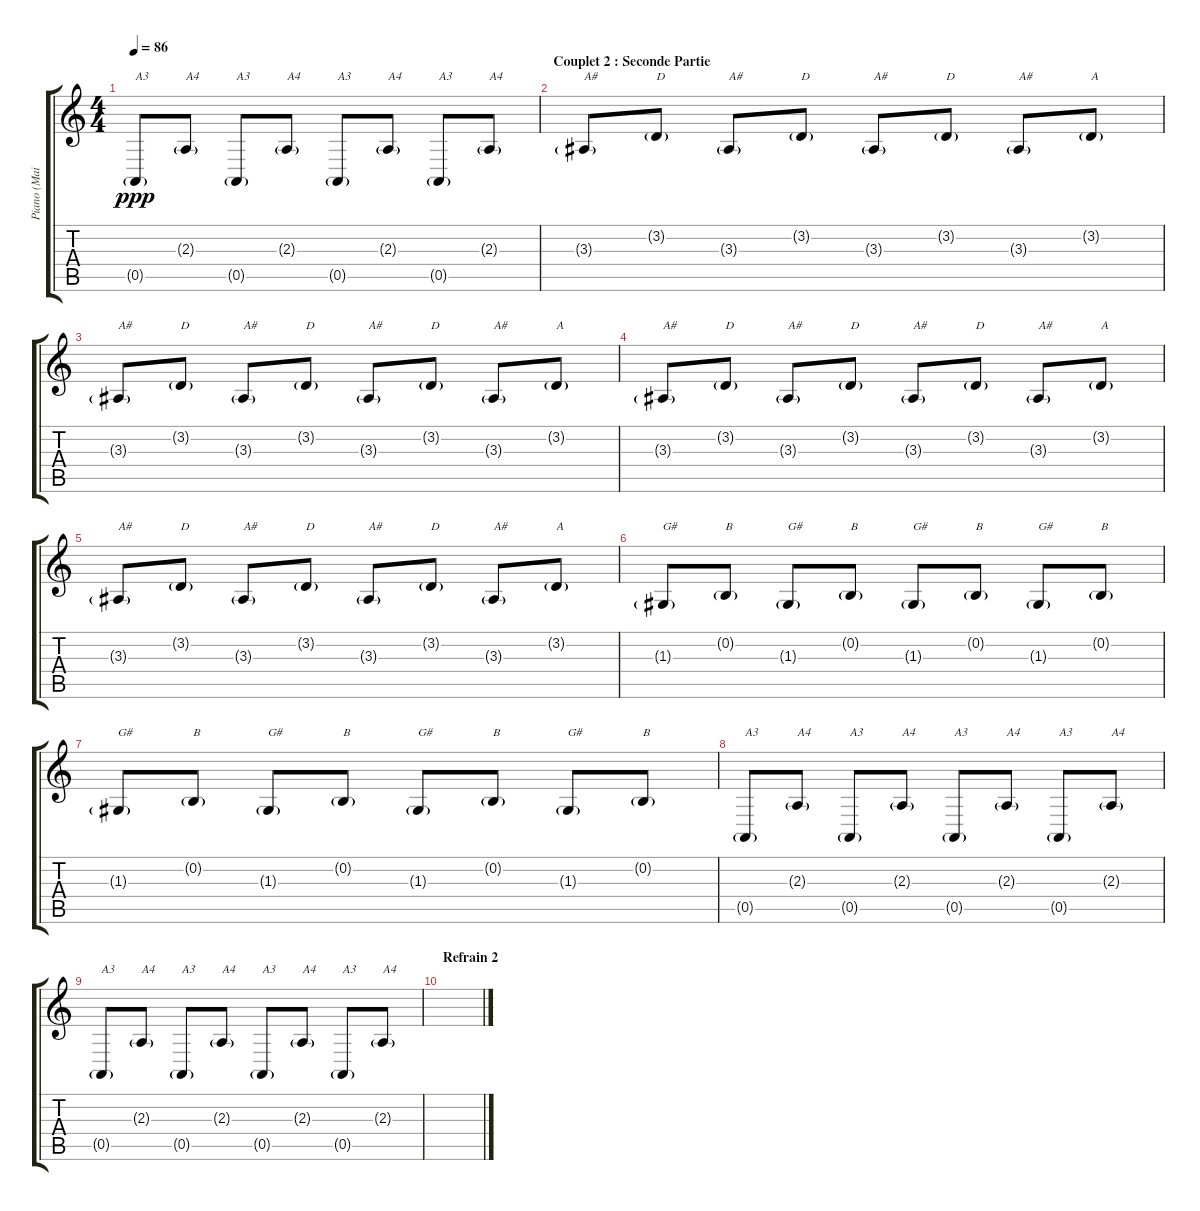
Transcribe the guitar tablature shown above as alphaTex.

\track ("Piano (Main Gauche) [Matthew Bellamy]" "Piano (Mai") {instrument brightacousticpiano}
\staff {score tabs}
\tuning (E4 B3 G3 D3 A2 E2) {hide}
\ts (4 4)
\tempo 86
\clef g2
\ks c
0.5{g}.8{txt "A3" dy ppp} 2.3{g}.8{txt "A4"} 0.5{g}.8{txt "A3"} 2.3{g}.8{txt "A4"} 0.5{g}.8{txt "A3"} 2.3{g}.8{txt "A4"} 0.5{g}.8{txt "A3"} 2.3{g}.8{txt "A4"} |
\section ("" "Couplet 2 : Seconde Partie")
3.3{g}.8{txt "A#"} 3.2{g}.8{txt "D"} 3.3{g}.8{txt "A#"} 3.2{g}.8{txt "D"} 3.3{g}.8{txt "A#"} 3.2{g}.8{txt "D"} 3.3{g}.8{txt "A#"} 3.2{g}.8{txt "A"} |
3.3{g}.8{txt "A#"} 3.2{g}.8{txt "D"} 3.3{g}.8{txt "A#"} 3.2{g}.8{txt "D"} 3.3{g}.8{txt "A#"} 3.2{g}.8{txt "D"} 3.3{g}.8{txt "A#"} 3.2{g}.8{txt "A"} |
3.3{g}.8{txt "A#"} 3.2{g}.8{txt "D"} 3.3{g}.8{txt "A#"} 3.2{g}.8{txt "D"} 3.3{g}.8{txt "A#"} 3.2{g}.8{txt "D"} 3.3{g}.8{txt "A#"} 3.2{g}.8{txt "A"} |
3.3{g}.8{txt "A#"} 3.2{g}.8{txt "D"} 3.3{g}.8{txt "A#"} 3.2{g}.8{txt "D"} 3.3{g}.8{txt "A#"} 3.2{g}.8{txt "D"} 3.3{g}.8{txt "A#"} 3.2{g}.8{txt "A"} |
1.3{g}.8{txt "G#"} 0.2{g}.8{txt "B"} 1.3{g}.8{txt "G#"} 0.2{g}.8{txt "B"} 1.3{g}.8{txt "G#"} 0.2{g}.8{txt "B"} 1.3{g}.8{txt "G#"} 0.2{g}.8{txt "B"} |
1.3{g}.8{txt "G#"} 0.2{g}.8{txt "B"} 1.3{g}.8{txt "G#"} 0.2{g}.8{txt "B"} 1.3{g}.8{txt "G#"} 0.2{g}.8{txt "B"} 1.3{g}.8{txt "G#"} 0.2{g}.8{txt "B"} |
0.5{g}.8{txt "A3"} 2.3{g}.8{txt "A4"} 0.5{g}.8{txt "A3"} 2.3{g}.8{txt "A4"} 0.5{g}.8{txt "A3"} 2.3{g}.8{txt "A4"} 0.5{g}.8{txt "A3"} 2.3{g}.8{txt "A4"} |
0.5{g}.8{txt "A3"} 2.3{g}.8{txt "A4"} 0.5{g}.8{txt "A3"} 2.3{g}.8{txt "A4"} 0.5{g}.8{txt "A3"} 2.3{g}.8{txt "A4"} 0.5{g}.8{txt "A3"} 2.3{g}.8{txt "A4"} |
\section ("" "Refrain 2")
